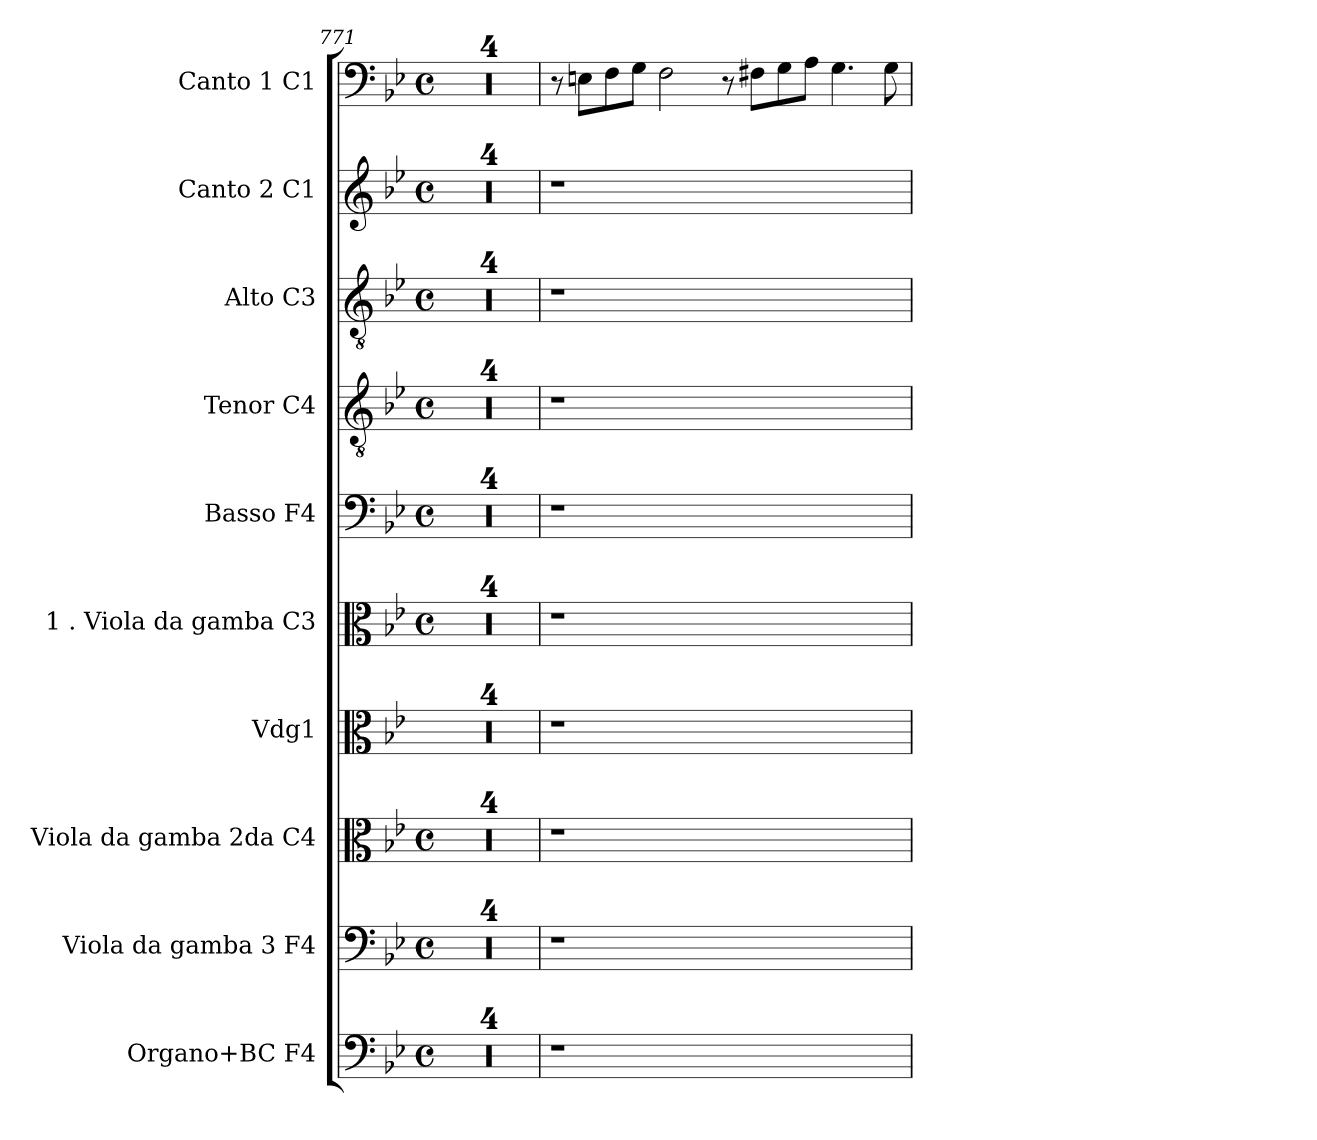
**kern	**kern	**kern	**kern	**kern	**kern	**kern	**kern	**kern	**kern
*part10	*part9	*part8	*part7	*part6	*part5	*part4	*part3	*part2	*part1
*staff10	*staff9	*staff8	*staff7	*staff6	*staff5	*staff4	*staff3	*staff2	*staff1
*I"Organo+BC F4	*I"Viola da gamba 3 F4	*I"Viola da gamba 2da C4	*I"Vdg1	*I"1 . Viola da gamba C3	*I"Basso F4	*I"Tenor C4	*I"Alto C3	*I"Canto 2 C1	*I"Canto 1 C1
*I'BC	*I'Vdg3	*I'Vdg2	*I'Vdg1	*I'Vla	*I'B	*I'T	*I'A	*I'C2	*I'C1
*clefF4	*clefF4	*clefC3	*clefC3	*clefC3	*clefF4	*clefGv2	*clefGv2	*clefG2	*clefF4
*k[b-e-]	*k[b-e-]	*k[b-e-]	*k[b-e-]	*k[b-e-]	*k[b-e-]	*k[b-e-]	*k[b-e-]	*k[b-e-]	*k[b-e-]
*B-:	*B-:	*B-:	*B-:	*B-:	*B-:	*B-:	*B-:	*B-:	*B-:
*M4/4	*M4/4	*M4/4	*	*M4/4	*M4/4	*M4/4	*M4/4	*M4/4	*M4/4
*met(c)	*met(c)	*met(c)	*	*met(c)	*met(c)	*met(c)	*met(c)	*met(c)	*met(c)
=771	=771	=771	=771	=771	=771	=771	=771	=771	=771
1r	1r	1r	1r	1r	1r	1r	1r	1r	1r
=772	=772	=772	=772	=772	=772	=772	=772	=772	=772
1r	1r	1r	1r	1r	1r	1r	1r	1r	1r
=773	=773	=773	=773	=773	=773	=773	=773	=773	=773
1r	1r	1r	1r	1r	1r	1r	1r	1r	1r
=774	=774	=774	=774	=774	=774	=774	=774	=774	=774
1r	1r	1r	1r	1r	1r	1r	1r	1r	1r
!!LO:LB:g=z
=775	=775	=775	=775	=775	=775	=775	=775	=775	=775
1r	1r	1r	1r	1r	1r	1r	1r	1r	8r
.	.	.	.	.	.	.	.	.	8En\L
.	.	.	.	.	.	.	.	.	8F\
.	.	.	.	.	.	.	.	.	8G\J
.	.	.	.	.	.	.	.	.	2F\
1ryy	1ryy	1ryy	1ryy	1ryy	1ryy	1ryy	1ryy	1ryy	8r
.	.	.	.	.	.	.	.	.	8F#X\L
.	.	.	.	.	.	.	.	.	8G\
.	.	.	.	.	.	.	.	.	8A\J
.	.	.	.	.	.	.	.	.	4.G\
.	.	.	.	.	.	.	.	.	8G\
=	=	=	=	=	=	=	=	=	=
*-	*-	*-	*-	*-	*-	*-	*-	*-	*-
